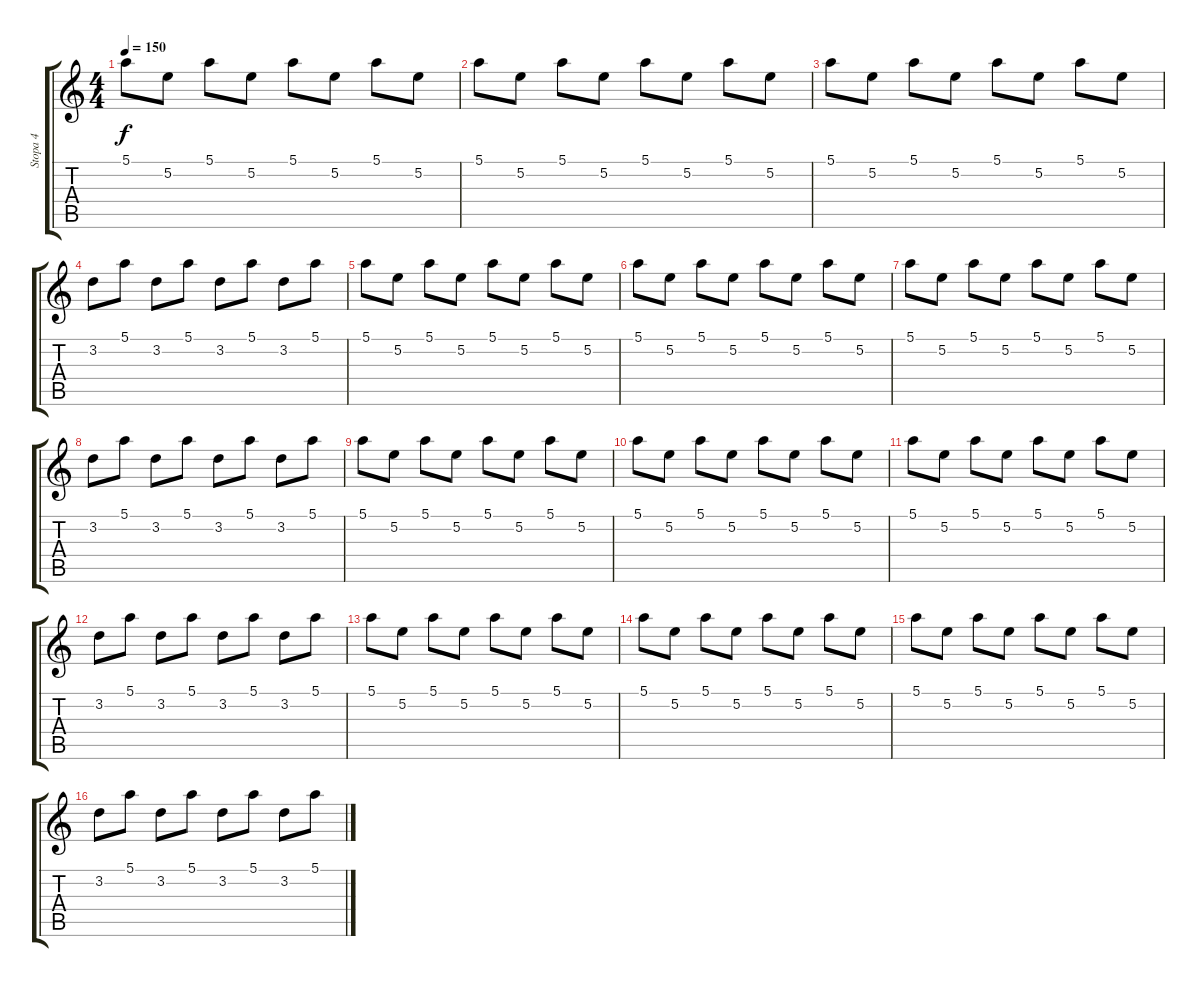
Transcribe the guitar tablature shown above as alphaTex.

\track ("Stopa 4" "Stopa 4") {instrument acousticguitarnylon}
\staff {score tabs}
\tuning (E4 B3 G3 D3 A2 E2) {hide}
\ts (4 4)
\tempo 150
\clef g2
\ks c
5.1.8{dy f} 5.2.8 5.1.8 5.2.8 5.1.8 5.2.8 5.1.8 5.2.8 |
5.1.8 5.2.8 5.1.8 5.2.8 5.1.8 5.2.8 5.1.8 5.2.8 |
5.1.8 5.2.8 5.1.8 5.2.8 5.1.8 5.2.8 5.1.8 5.2.8 |
3.2.8 5.1.8 3.2.8 5.1.8 3.2.8 5.1.8 3.2.8 5.1.8 |
5.1.8 5.2.8 5.1.8 5.2.8 5.1.8 5.2.8 5.1.8 5.2.8 |
5.1.8 5.2.8 5.1.8 5.2.8 5.1.8 5.2.8 5.1.8 5.2.8 |
5.1.8 5.2.8 5.1.8 5.2.8 5.1.8 5.2.8 5.1.8 5.2.8 |
3.2.8 5.1.8 3.2.8 5.1.8 3.2.8 5.1.8 3.2.8 5.1.8 |
5.1.8 5.2.8 5.1.8 5.2.8 5.1.8 5.2.8 5.1.8 5.2.8 |
5.1.8 5.2.8 5.1.8 5.2.8 5.1.8 5.2.8 5.1.8 5.2.8 |
5.1.8 5.2.8 5.1.8 5.2.8 5.1.8 5.2.8 5.1.8 5.2.8 |
3.2.8 5.1.8 3.2.8 5.1.8 3.2.8 5.1.8 3.2.8 5.1.8 |
5.1.8 5.2.8 5.1.8 5.2.8 5.1.8 5.2.8 5.1.8 5.2.8 |
5.1.8 5.2.8 5.1.8 5.2.8 5.1.8 5.2.8 5.1.8 5.2.8 |
5.1.8 5.2.8 5.1.8 5.2.8 5.1.8 5.2.8 5.1.8 5.2.8 |
3.2.8 5.1.8 3.2.8 5.1.8 3.2.8 5.1.8 3.2.8 5.1.8
